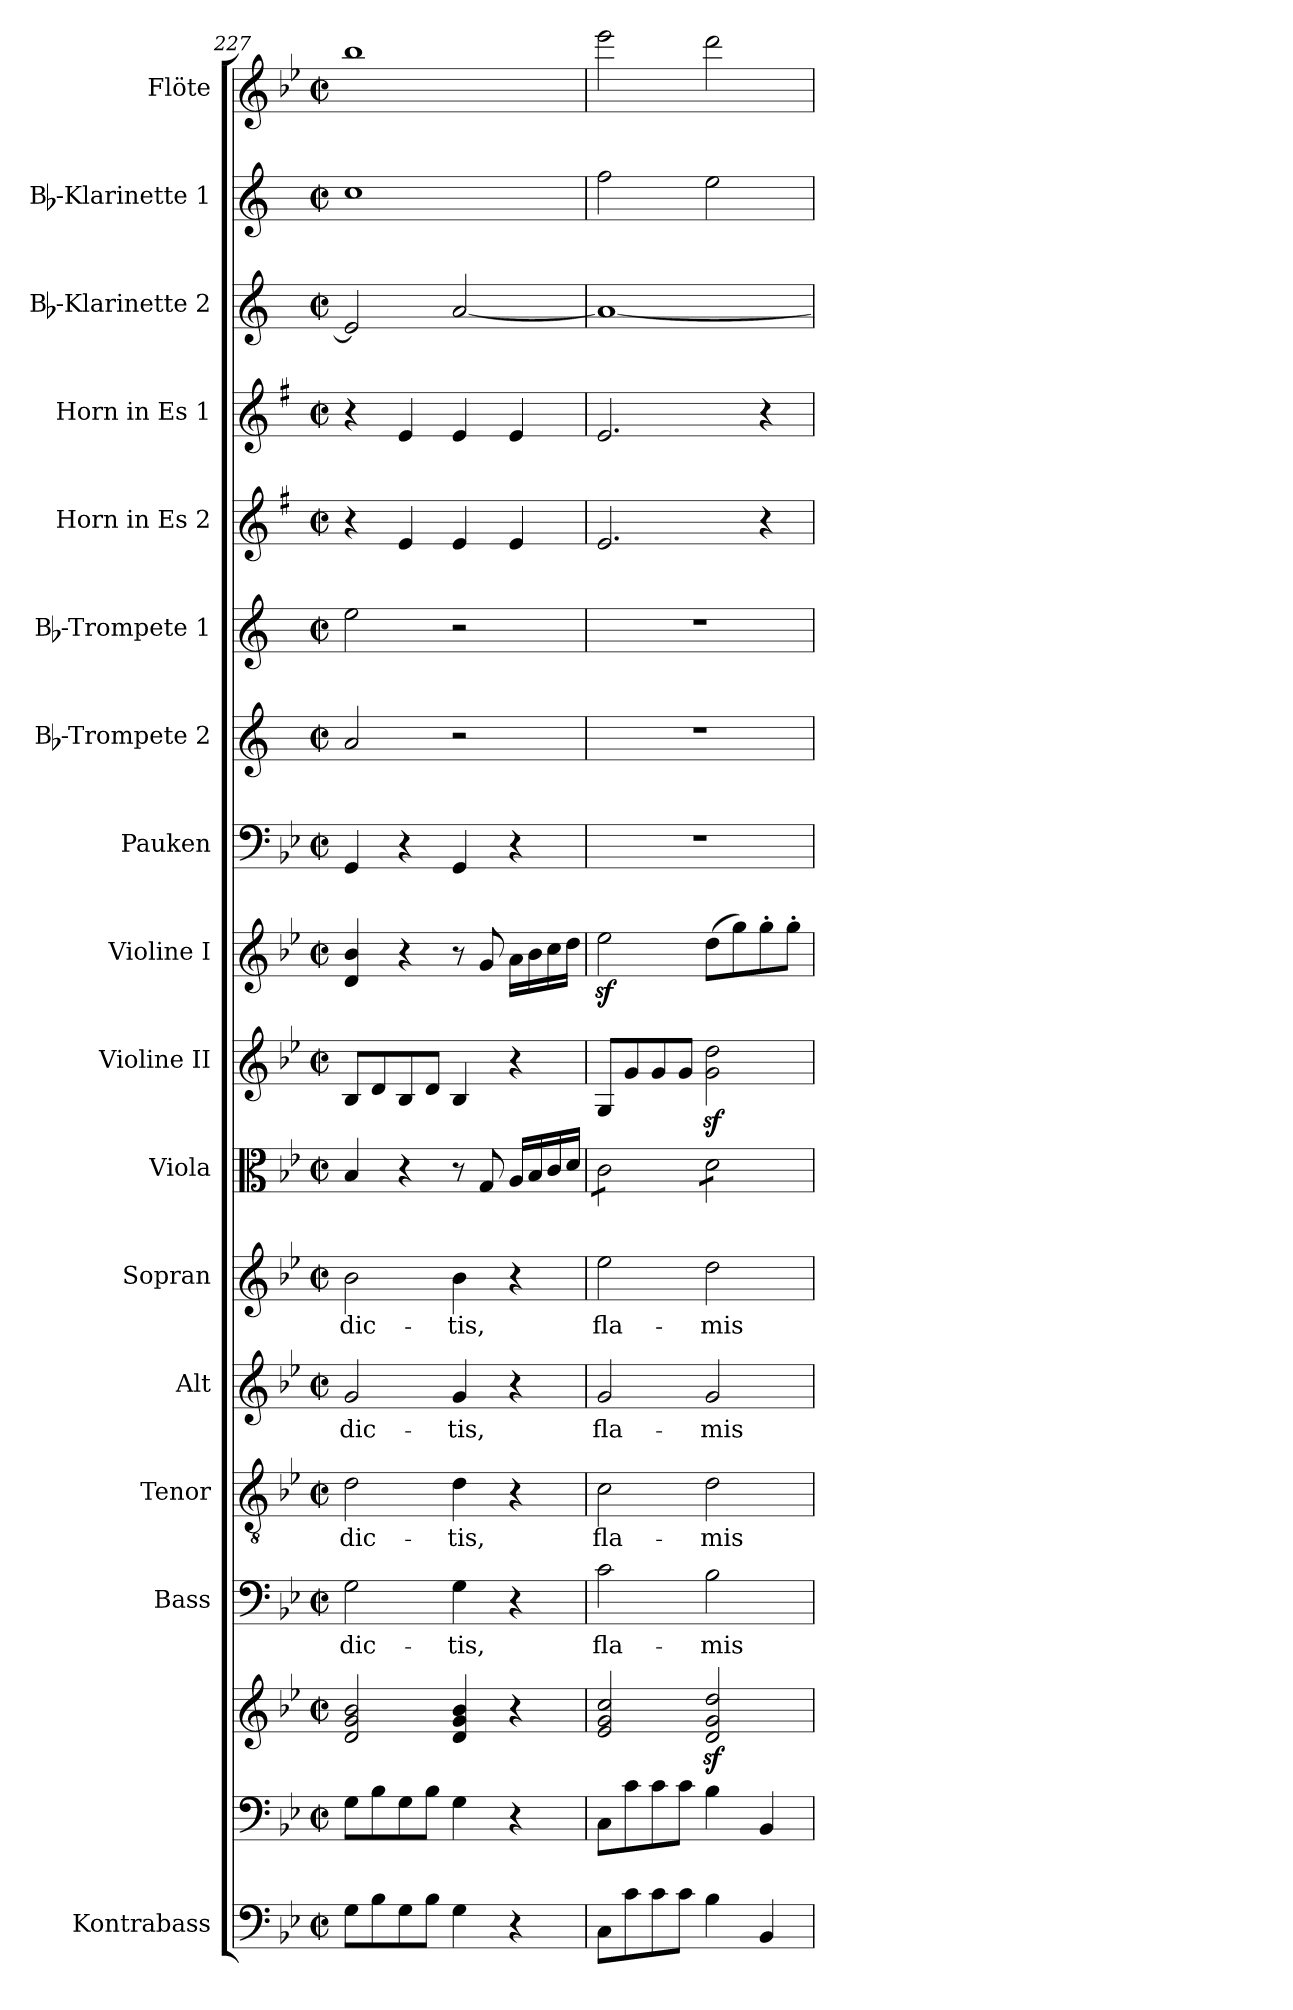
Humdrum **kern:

**kern	**kern	**kern	**kern	**text	**kern	**text	**kern	**text	**kern	**text	**kern	**kern	**kern	**kern	**kern	**kern	**kern	**kern	**kern	**kern	**kern
*part17	*part16	*part16	*part15	*part15	*part14	*part14	*part13	*part13	*part12	*part12	*part11	*part10	*part9	*part8	*part7	*part6	*part5	*part4	*part3	*part2	*part1
*staff18	*staff17	*staff16	*staff15	*staff15	*staff14	*staff14	*staff13	*staff13	*staff12	*staff12	*staff11	*staff10	*staff9	*staff8	*staff7	*staff6	*staff5	*staff4	*staff3	*staff2	*staff1
*I"Kontrabass	*	*	*I"Bass	*	*I"Tenor	*	*I"Alt	*	*I"Sopran	*	*I"Viola	*I"Violine II	*I"Violine I	*I"Pauken	*I"Bb-Trompete 2	*I"Bb-Trompete 1	*I"Horn in Es 2	*I"Horn in Es 1	*I"Bb-Klarinette 2	*I"Bb-Klarinette 1	*I"Flöte
*I'Kb.	*	*	*I'B.	*	*I'T.	*	*I'A.	*	*I'S.	*	*I'Vla.	*I'Vl. II	*I'Vl. I	*I'Pk.	*I'Bb Trp. 2	*I'Bb Trp. 1	*	*	*I'Bb Kl. 2	*I'Bb Kl. 1	*I'Fl.
*clefF4	*clefF4	*clefG2	*clefF4	*	*clefGv2	*	*clefG2	*	*clefG2	*	*clefC3	*clefG2	*clefG2	*clefF4	*clefG2	*clefG2	*clefG2	*clefG2	*clefG2	*clefG2	*clefG2
*ITrd7c12	*	*	*	*	*	*	*	*	*	*	*	*	*	*	*ITrd1c2	*ITrd1c2	*ITrd5c9	*ITrd5c9	*ITrd1c2	*ITrd1c2	*
*k[b-e-]	*k[b-e-]	*k[b-e-]	*k[b-e-]	*	*k[b-e-]	*	*k[b-e-]	*	*k[b-e-]	*	*k[b-e-]	*k[b-e-]	*k[b-e-]	*k[b-e-]	*k[b-e-]	*k[b-e-]	*k[b-e-]	*k[b-e-]	*k[b-e-]	*k[b-e-]	*k[b-e-]
*B-:	*B-:	*B-:	*B-:	*	*B-:	*	*B-:	*	*B-:	*	*B-:	*B-:	*B-:	*B-:	*B-:	*B-:	*B-:	*B-:	*B-:	*B-:	*B-:
*M2/2	*M2/2	*M2/2	*M2/2	*	*M2/2	*	*M2/2	*	*M2/2	*	*M2/2	*M2/2	*M2/2	*M2/2	*M2/2	*M2/2	*M2/2	*M2/2	*M2/2	*M2/2	*M2/2
*met(c|)	*met(c|)	*met(c|)	*met(c|)	*	*met(c|)	*	*met(c|)	*	*met(c|)	*	*met(c|)	*met(c|)	*met(c|)	*met(c|)	*met(c|)	*met(c|)	*met(c|)	*met(c|)	*met(c|)	*met(c|)	*met(c|)
=227	=227	=227	=227	=227	=227	=227	=227	=227	=227	=227	=227	=227	=227	=227	=227	=227	=227	=227	=227	=227	=227
!	!	!	!	!LO:LY:b	!	!LO:LY:b	!	!LO:LY:b	!	!LO:LY:b	!	!	!	!	!	!	!	!	!	!	!
8GG\L	8G\L	2d/ 2g/ 2b-/	2G\	-dic-	2d\	-dic-	2g/	-dic-	2b-\	-dic-	4B-/	8B-/L	4d/ 4b-/	4GG/	2g/	2dd\	4r	4r	2d/]	1b-	1bb-
8BB-\	8B-\	.	.	.	.	.	.	.	.	.	.	8d/	.	.	.	.	.	.	.	.	.
8GG\	8G\	.	.	.	.	.	.	.	.	.	4r	8B-/	4r	4r	.	.	4G/	4G/	.	.	.
8BB-\J	8B-\J	.	.	.	.	.	.	.	.	.	.	8d/J	.	.	.	.	.	.	.	.	.
!	!	!	!	!LO:LY:b	!	!LO:LY:b	!	!LO:LY:b	!	!LO:LY:b	!	!	!	!	!	!	!	!	!	!	!
4GG\	4G\	4d/ 4g/ 4b-/	4G\	-tis,	4d\	-tis,	4g/	-tis,	4b-\	-tis,	8r	4B-/	8r	4GG/	2r	2r	4G/	4G/	[2g/	.	.
.	.	.	.	.	.	.	.	.	.	.	8G/	.	8g/	.	.	.	.	.	.	.	.
4r	4r	4r	4r	.	4r	.	4r	.	4r	.	16A/LL	4r	16a\LL	4r	.	.	4G/	4G/	.	.	.
.	.	.	.	.	.	.	.	.	.	.	16B-/	.	16b-\	.	.	.	.	.	.	.	.
.	.	.	.	.	.	.	.	.	.	.	16c/	.	16cc\	.	.	.	.	.	.	.	.
.	.	.	.	.	.	.	.	.	.	.	16d/JJ	.	16dd\JJ	.	.	.	.	.	.	.	.
=228	=228	=228	=228	=228	=228	=228	=228	=228	=228	=228	=228	=228	=228	=228	=228	=228	=228	=228	=228	=228	=228
!	!	!	!	!LO:LY:b	!	!LO:LY:b	!	!LO:LY:b	!	!LO:LY:b	!	!	!	!	!	!	!	!	!	!	!
*	*	*	*	*	*	*	*	*	*	*	*tremolo	*	*	*	*	*	*	*	*	*	*
8CC\L	8C\L	2e-/ 2g/ 2cc/	2c\	fla-	2c\	fla-	2g/	fla-	2ee-\	fla-	8c\L	8G/L	2ee-z<\	1r	1r	1r	2.G/	2.G/	1g_	2ee-\	2eee-\
8C\	8c\	.	.	.	.	.	.	.	.	.	8c\	8g/	.	.	.	.	.	.	.	.	.
8C\	8c\	.	.	.	.	.	.	.	.	.	8c\	8g/	.	.	.	.	.	.	.	.	.
8C\J	8c\J	.	.	.	.	.	.	.	.	.	8c\J	8g/J	.	.	.	.	.	.	.	.	.
!	!	!	!	!LO:LY:b	!	!LO:LY:b	!	!LO:LY:b	!	!LO:LY:b	!	!	!	!	!	!	!	!	!	!	!
4BB-\	4B-\	2d/z< 2g/z< 2dd/z<	2B-\	-mis	2d\	-mis	2g/	-mis	2dd\	-mis	8d\L	2g\z< 2dd\z<	(>8dd\L	.	.	.	.	.	.	2dd\	2ddd\
.	.	.	.	.	.	.	.	.	.	.	8d\	.	8gg\)	.	.	.	.	.	.	.	.
4BBB-/	4BB-/	.	.	.	.	.	.	.	.	.	8d\	.	8gg'>\	.	.	.	4r	4r	.	.	.
.	.	.	.	.	.	.	.	.	.	.	8d\J	.	8gg'>\J	.	.	.	.	.	.	.	.
*	*	*	*	*	*	*	*	*	*	*	*Xtremolo	*	*	*	*	*	*	*	*	*	*
=	=	=	=	=	=	=	=	=	=	=	=	=	=	=	=	=	=	=	=	=	=
*-	*-	*-	*-	*-	*-	*-	*-	*-	*-	*-	*-	*-	*-	*-	*-	*-	*-	*-	*-	*-	*-
